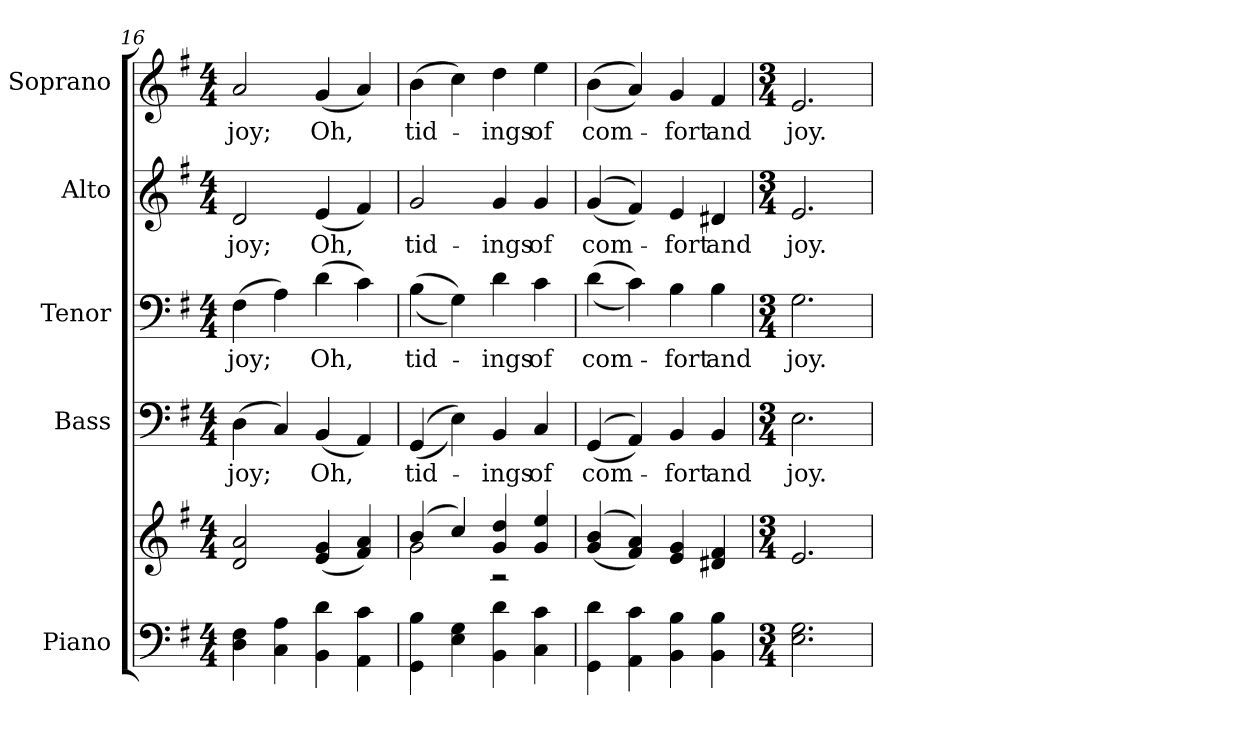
**kern	**kern	**kern	**text	**kern	**text	**kern	**text	**kern	**text
*part5	*part5	*part4	*part4	*part3	*part3	*part2	*part2	*part1	*part1
*staff6	*staff5	*staff4	*staff4	*staff3	*staff3	*staff2	*staff2	*staff1	*staff1
*I"Piano	*	*I"Bass	*	*I"Tenor	*	*I"Alto	*	*I"Soprano	*
*I'Pno.	*	*I'B.	*	*I'T.	*	*I'A.	*	*I'S.	*
*clefF4	*clefG2	*clefF4	*	*clefF4	*	*clefG2	*	*clefG2	*
*k[f#]	*k[f#]	*k[f#]	*	*k[f#]	*	*k[f#]	*	*k[f#]	*
*G:	*G:	*G:	*	*G:	*	*G:	*	*G:	*
*M4/4	*M4/4	*M4/4	*	*M4/4	*	*M4/4	*	*M4/4	*
=16	=16	=16	=16	=16	=16	=16	=16	=16	=16
!	!	!	!LO:LY:b:color=#000000	!	!	!	!	!	!
!	!	!	!	!	!LO:LY:b:color=#000000	!	!	!	!
!	!	!	!	!	!	!	!LO:LY:b:color=#000000	!	!
!	!	!	!	!	!	!	!	!	!LO:LY:b:color=#000000
4Di\ 4F#i	2di/ 2ai	(4Di\	joy;	(4F#i\	joy;	2di/	joy;	2ai/	joy;
4Ci\ 4Ai	.	4Ci/)	.	4Ai\)	.	.	.	.	.
!	!	!	!LO:LY:b:color=#000000	!	!	!	!	!	!
!	!	!	!	!	!LO:LY:b:color=#000000	!	!	!	!
!	!	!	!	!	!	!	!LO:LY:b:color=#000000	!	!
!	!	!	!	!	!	!	!	!	!LO:LY:b:color=#000000
4BBi\ 4di	(4ei/ 4gi	(4BBi/	Oh,	(4di\	Oh,	(4ei/	Oh,	(4gi/	Oh,
4AAi\ 4ci	4f#i/ 4ai)	4AAi/)	.	4ci\)	.	4f#i/)	.	4ai/)	.
!!LO:PB:g=z
=17	=17	=17	=17	=17	=17	=17	=17	=17	=17
*	*^	*	*	*	*	*	*	*	*
!	!	!	!	!LO:LY:b:color=#000000	!	!	!	!	!	!
!	!	!	!	!	!	!LO:LY:b:color=#000000	!	!	!	!
!	!	!	!	!	!	!	!	!LO:LY:b:color=#000000	!	!
!	!	!	!	!	!	!	!	!	!	!LO:LY:b:color=#000000
4GGi\ 4Bi	(4bi/	2gi\	((4GGi/	tid-	((4Bi\	tid-	2gi/	tid-	(4bi\	tid-
4Ei\ 4Gi	4cci/)	.	4Ei\))	.	4Gi\))	.	.	.	4cci\)	.
!	!	!	!	!LO:LY:b:color=#000000	!	!	!	!	!	!
!	!	!	!	!	!	!LO:LY:b:color=#000000	!	!	!	!
!	!	!	!	!	!	!	!	!LO:LY:b:color=#000000	!	!
!	!	!	!	!	!	!	!	!	!	!LO:LY:b:color=#000000
4BBi\ 4di	4gi/ 4ddi	2r	4BBi/	-ings	4di\	-ings	4gi/	-ings	4ddi\	-ings
!	!	!	!	!LO:LY:b:color=#000000	!	!	!	!	!	!
!	!	!	!	!	!	!LO:LY:b:color=#000000	!	!	!	!
!	!	!	!	!	!	!	!	!LO:LY:b:color=#000000	!	!
!	!	!	!	!	!	!	!	!	!	!LO:LY:b:color=#000000
4Ci\ 4ci	4gi/ 4eei	.	4Ci/	of	4ci\	of	4gi/	of	4eei\	of
*	*v	*v	*	*	*	*	*	*	*	*
=18	=18	=18	=18	=18	=18	=18	=18	=18	=18
!	!	!	!LO:LY:b:color=#000000	!	!	!	!	!	!
!	!	!	!	!	!LO:LY:b:color=#000000	!	!	!	!
!	!	!	!	!	!	!	!LO:LY:b:color=#000000	!	!
!	!	!	!	!	!	!	!	!	!LO:LY:b:color=#000000
4GGi\ 4di	((4gi/ 4bi	((4GGi/	com-	((4di\	com-	((4gi/	com-	((4bi\	com-
4AAi\ 4ci	4f#i/ 4ai))	4AAi/))	.	4ci\))	.	4f#i/))	.	4ai/))	.
!	!	!	!LO:LY:b:color=#000000	!	!	!	!	!	!
!	!	!	!	!	!LO:LY:b:color=#000000	!	!	!	!
!	!	!	!	!	!	!	!LO:LY:b:color=#000000	!	!
!	!	!	!	!	!	!	!	!	!LO:LY:b:color=#000000
4BBi\ 4Bi	4ei/ 4gi	4BBi/	-fort	4Bi\	-fort	4ei/	-fort	4gi/	-fort
!	!	!	!LO:LY:b:color=#000000	!	!	!	!	!	!
!	!	!	!	!	!LO:LY:b:color=#000000	!	!	!	!
!	!	!	!	!	!	!	!LO:LY:b:color=#000000	!	!
!	!	!	!	!	!	!	!	!	!LO:LY:b:color=#000000
4BBi\ 4Bi	4d#Xi/ 4f#i	4BBi/	and	4Bi\	and	4d#Xi/	and	4f#i/	and
=19	=19	=19	=19	=19	=19	=19	=19	=19	=19
*M3/4	*M3/4	*M3/4	*	*M3/4	*	*M3/4	*	*M3/4	*
!	!	!	!LO:LY:b:color=#000000	!	!	!	!	!	!
!	!	!	!	!	!LO:LY:b:color=#000000	!	!	!	!
!	!	!	!	!	!	!	!LO:LY:b:color=#000000	!	!
!	!	!	!	!	!	!	!	!	!LO:LY:b:color=#000000
2.Ei\ 2.Gi	2.ei/	2.Ei\	joy.	2.Gi\	joy.	2.ei/	joy.	2.ei/	joy.
=	=	=	=	=	=	=	=	=	=
*-	*-	*-	*-	*-	*-	*-	*-	*-	*-
